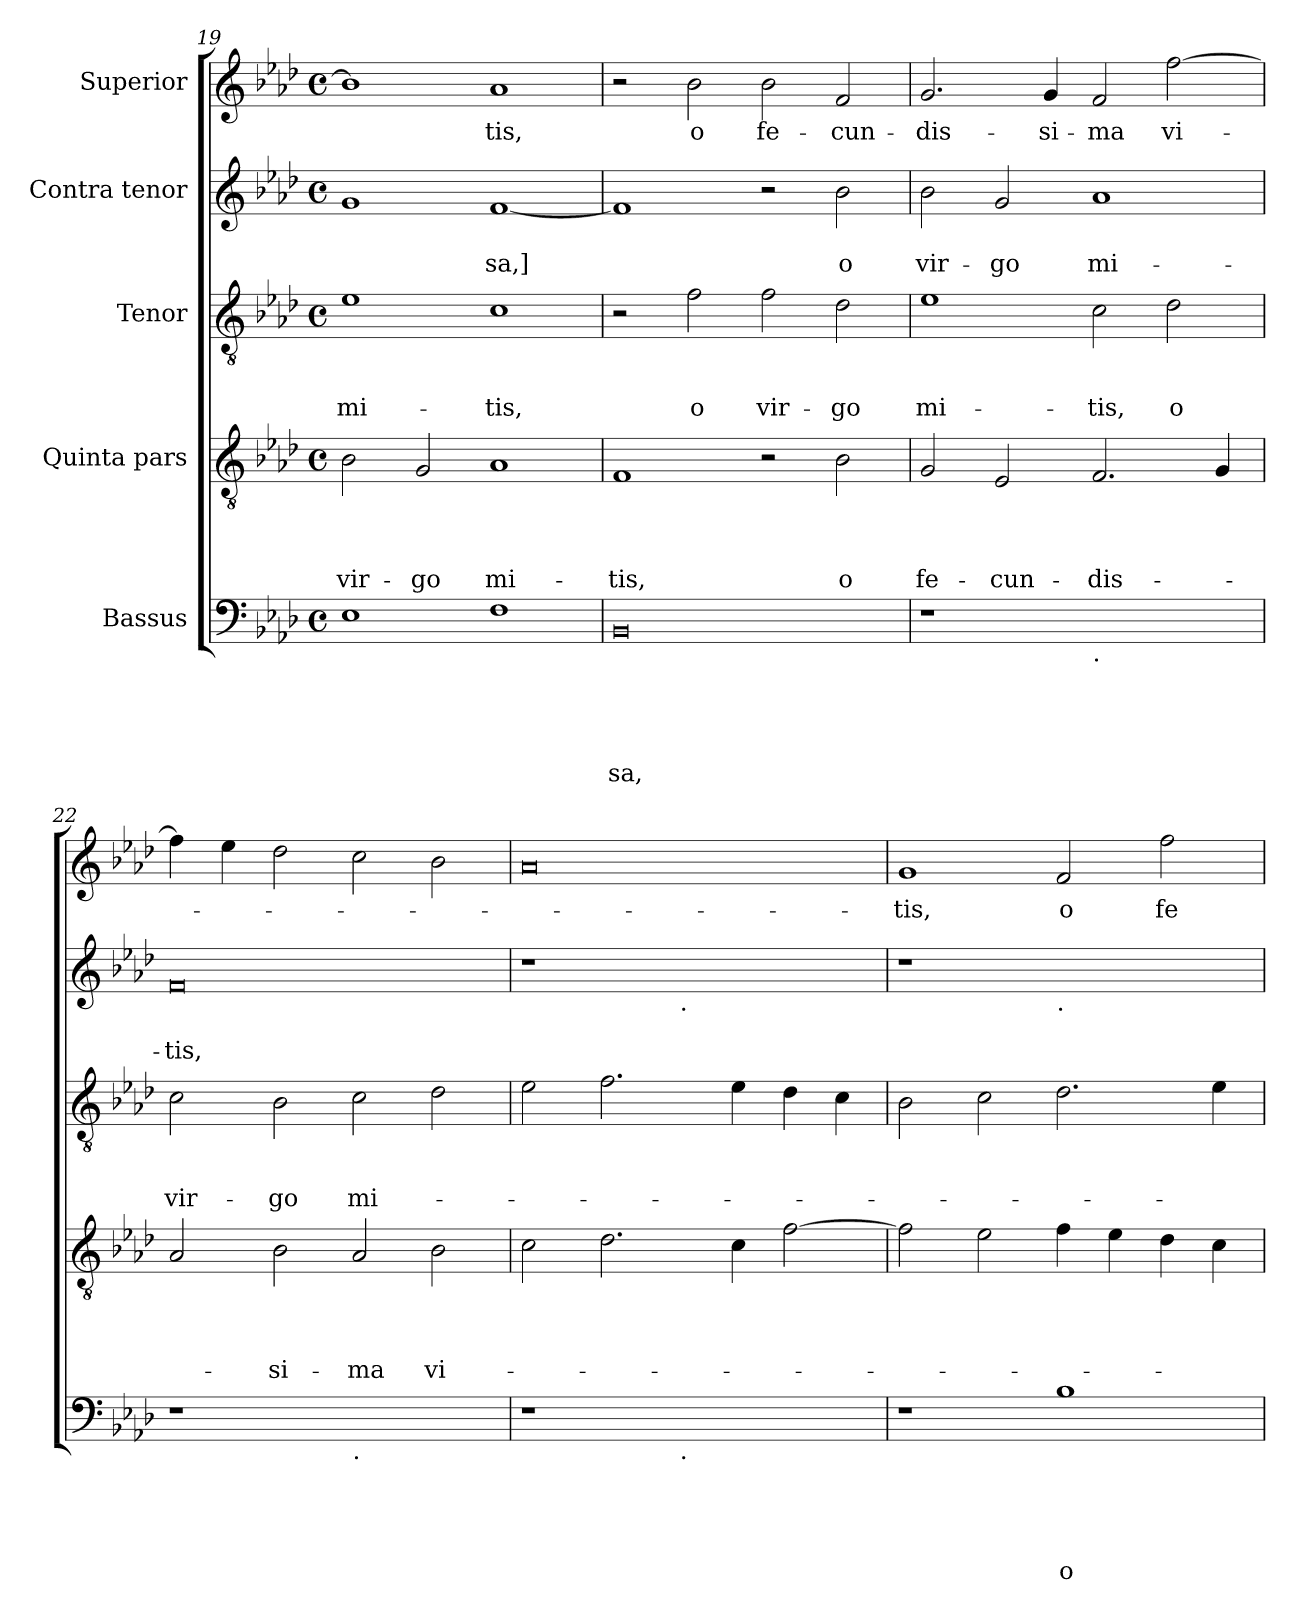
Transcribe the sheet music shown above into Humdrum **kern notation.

**kern	**text	**text	**text	**text	**text	**kern	**text	**text	**text	**text	**kern	**text	**text	**text	**kern	**text	**text	**kern	**text
*part5	*part5	*part5	*part5	*part5	*part5	*part4	*part4	*part4	*part4	*part4	*part3	*part3	*part3	*part3	*part2	*part2	*part2	*part1	*part1
*staff5	*staff5	*staff5	*staff5	*staff5	*staff5	*staff4	*staff4	*staff4	*staff4	*staff4	*staff3	*staff3	*staff3	*staff3	*staff2	*staff2	*staff2	*staff1	*staff1
*I"Bassus	*	*	*	*	*	*I"Quinta pars	*	*	*	*	*I"Tenor	*	*	*	*I"Contra tenor	*	*	*I"Superior	*
*clefF4	*	*	*	*	*	*clefGv2	*	*	*	*	*clefGv2	*	*	*	*clefG2	*	*	*clefG2	*
*k[b-e-a-d-]	*	*	*	*	*	*k[b-e-a-d-]	*	*	*	*	*k[b-e-a-d-]	*	*	*	*k[b-e-a-d-]	*	*	*k[b-e-a-d-]	*
*A-:	*	*	*	*	*	*A-:	*	*	*	*	*A-:	*	*	*	*A-:	*	*	*A-:	*
*M4/4	*	*	*	*	*	*M4/4	*	*	*	*	*M4/4	*	*	*	*M4/4	*	*	*M4/4	*
*met(c)	*	*	*	*	*	*met(c)	*	*	*	*	*met(c)	*	*	*	*met(c)	*	*	*met(c)	*
=19	=19	=19	=19	=19	=19	=19	=19	=19	=19	=19	=19	=19	=19	=19	=19	=19	=19	=19	=19
!	!	!	!	!	!	!	!	!	!	!LO:LY:b	!	!	!	!LO:LY:b	!	!	!	!	!
1E-	.	.	.	.	.	2B-\	.	.	.	vir-	1e-	.	.	mi-	1g	.	.	1b-]	.
!	!	!	!	!	!	!	!	!	!	!LO:LY:b	!	!	!	!	!	!	!	!	!
.	.	.	.	.	.	2G/	.	.	.	-go	.	.	.	.	.	.	.	.	.
!	!	!	!	!	!	!	!	!	!	!LO:LY:b	!	!	!	!LO:LY:b	!	!	!LO:LY:b	!	!LO:LY:b
1F	.	.	.	.	.	1A-	.	.	.	mi-	1c	.	.	-tis,	[<1f	.	-sa,]	1a-	-tis,
!!LO:LB:g=z
=20	=20	=20	=20	=20	=20	=20	=20	=20	=20	=20	=20	=20	=20	=20	=20	=20	=20	=20	=20
!	!	!	!	!	!LO:LY:b	!	!	!	!	!LO:LY:b	!	!	!	!	!	!	!	!	!
0BB-	.	.	.	.	-sa,	1F	.	.	.	-tis,	2r	.	.	.	1f]	.	.	2r	.
!	!	!	!	!	!	!	!	!	!	!	!	!	!	!LO:LY:b	!	!	!	!	!LO:LY:b
.	.	.	.	.	.	.	.	.	.	.	2f\	.	.	o	.	.	.	2b-\	o
!	!	!	!	!	!	!	!	!	!	!	!	!	!	!LO:LY:b	!	!	!	!	!LO:LY:b
.	.	.	.	.	.	2r	.	.	.	.	2f\	.	.	vir-	2r	.	.	2b-\	fe-
!	!	!	!	!	!	!	!	!	!	!LO:LY:b	!	!	!	!LO:LY:b	!	!	!LO:LY:b	!	!LO:LY:b
.	.	.	.	.	.	2B-\	.	.	.	o	2d-\	.	.	-go	2b-\	.	o	2f/	-cun-
=21	=21	=21	=21	=21	=21	=21	=21	=21	=21	=21	=21	=21	=21	=21	=21	=21	=21	=21	=21
!	!	!	!	!	!	!	!	!	!	!LO:LY:b	!	!	!	!LO:LY:b	!	!	!LO:LY:b	!	!LO:LY:b
1r	.	.	.	.	.	2G/	.	.	.	fe-	1e-	.	.	mi-	2b-\	.	vir-	2.g/	-dis-
!	!	!	!	!	!	!	!	!	!	!LO:LY:b	!	!	!	!	!	!	!LO:LY:b	!	!
.	.	.	.	.	.	2E-/	.	.	.	-cun-	.	.	.	.	2g/	.	-go	.	.
!	!	!	!	!	!	!	!	!	!	!	!	!	!	!	!	!	!	!	!LO:LY:b
.	.	.	.	.	.	.	.	.	.	.	.	.	.	.	.	.	.	4g/	-si-
!LO:TX:b:t=.	!	!	!	!	!	!	!	!	!	!	!	!	!	!	!	!	!	!	!
!	!	!	!	!	!	!	!	!	!	!LO:LY:b	!	!	!	!LO:LY:b	!	!	!LO:LY:b	!	!LO:LY:b
1ryy	.	.	.	.	.	2.F/	.	.	.	-dis-	2c\	.	.	-tis,	1a-	.	mi-	2f/	-ma
!	!	!	!	!	!	!	!	!	!	!	!	!	!	!LO:LY:b	!	!	!	!	!LO:LY:b
.	.	.	.	.	.	.	.	.	.	.	2d-\	.	.	o	.	.	.	[>2ff\	vi-
.	.	.	.	.	.	4G/	.	.	.	.	.	.	.	.	.	.	.	.	.
=22	=22	=22	=22	=22	=22	=22	=22	=22	=22	=22	=22	=22	=22	=22	=22	=22	=22	=22	=22
!	!	!	!	!	!	!	!	!	!	!	!	!	!	!LO:LY:b	!	!	!LO:LY:b	!	!
1r	.	.	.	.	.	2A-/	.	.	.	.	2c\	.	.	vir-	0f	.	-tis,	4ff\]	.
.	.	.	.	.	.	.	.	.	.	.	.	.	.	.	.	.	.	4ee-\	.
!	!	!	!	!	!	!	!	!	!	!LO:LY:b	!	!	!	!LO:LY:b	!	!	!	!	!
.	.	.	.	.	.	2B-\	.	.	.	-si-	2B-\	.	.	-go	.	.	.	2dd-\	.
!LO:TX:b:t=.	!	!	!	!	!	!	!	!	!	!	!	!	!	!	!	!	!	!	!
!	!	!	!	!	!	!	!	!	!	!LO:LY:b	!	!	!	!LO:LY:b	!	!	!	!	!
1ryy	.	.	.	.	.	2A-/	.	.	.	-ma	2c\	.	.	mi-	.	.	.	2cc\	.
!	!	!	!	!	!	!	!	!	!	!LO:LY:b	!	!	!	!	!	!	!	!	!
.	.	.	.	.	.	2B-\	.	.	.	vi-	2d-\	.	.	.	.	.	.	2b-\	.
=23	=23	=23	=23	=23	=23	=23	=23	=23	=23	=23	=23	=23	=23	=23	=23	=23	=23	=23	=23
1r	.	.	.	.	.	2c\	.	.	.	.	2e-\	.	.	.	1r	.	.	0a-	.
.	.	.	.	.	.	2.d-\	.	.	.	.	2.f\	.	.	.	.	.	.	.	.
!	!	!	!	!	!	!	!	!	!	!	!	!	!	!	!LO:TX:b:t=.	!	!	!	!
!LO:TX:b:t=.	!	!	!	!	!	!	!	!	!	!	!	!	!	!	!	!	!	!	!
1ryy	.	.	.	.	.	.	.	.	.	.	.	.	.	.	1ryy	.	.	.	.
.	.	.	.	.	.	4c\	.	.	.	.	4e-\	.	.	.	.	.	.	.	.
.	.	.	.	.	.	[>2f\	.	.	.	.	4d-\	.	.	.	.	.	.	.	.
.	.	.	.	.	.	.	.	.	.	.	4c\	.	.	.	.	.	.	.	.
=24	=24	=24	=24	=24	=24	=24	=24	=24	=24	=24	=24	=24	=24	=24	=24	=24	=24	=24	=24
!	!	!	!	!	!	!	!	!	!	!	!	!	!	!	!	!	!	!	!LO:LY:b
1r	.	.	.	.	.	2f\]	.	.	.	.	2B-\	.	.	.	1r	.	.	1g	-tis,
.	.	.	.	.	.	2e-\	.	.	.	.	2c\	.	.	.	.	.	.	.	.
!	!	!	!	!	!	!	!	!	!	!	!	!	!	!	!LO:TX:b:t=.	!	!	!	!
!	!	!	!	!	!LO:LY:b:rj	!	!	!	!	!	!	!	!	!	!	!	!	!	!LO:LY:b
1B-	.	.	.	.	o	4f\	.	.	.	.	2.d-\	.	.	.	1ryy	.	.	2f/	o
.	.	.	.	.	.	4e-\	.	.	.	.	.	.	.	.	.	.	.	.	.
!	!	!	!	!	!	!	!	!	!	!	!	!	!	!	!	!	!	!	!LO:LY:b
.	.	.	.	.	.	4d-\	.	.	.	.	.	.	.	.	.	.	.	2ff\	fe-
.	.	.	.	.	.	4c\	.	.	.	.	4e-\	.	.	.	.	.	.	.	.
=	=	=	=	=	=	=	=	=	=	=	=	=	=	=	=	=	=	=	=
*-	*-	*-	*-	*-	*-	*-	*-	*-	*-	*-	*-	*-	*-	*-	*-	*-	*-	*-	*-
